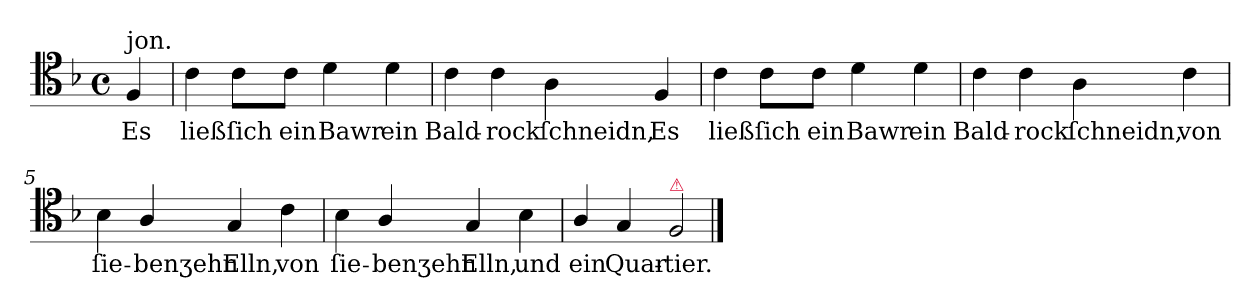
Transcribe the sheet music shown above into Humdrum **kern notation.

**kern	**text
*part1	*part1
*staff1	*staff1
*clefC4	*
*k[b-]	*
*F:ion	*
*M4/4	*
*met(c)	*
=	=
!LO:TX:a:t=jon.	!
4F	Es
=1	=1
4c	ließ
8c\L	ſich
8c\J	ein
4d	Bawr
4d	ein
=2	=2
4c	Bald-
4c	-rock
4A	ſchneidn,
4F	Es
=3	=3
4c	ließ
8c\L	ſich
8c\J	ein
4d	Bawr
4d	ein
=4	=4
4c	Bald-
4c	-rock
4A	ſchneidn,
4c	von
=5	=5
4B-\	ſie-
4A/	-benʒehn
4G	Elln,
4c	von
=6	=6
4B-\	ſie-
4A/	-benʒehn
4G	Elln,
4B-	und
=7	=7
4A/	ein
4G	Quar-
!LO:TX:a:color=crimson:t=⚠	!
!LO:N:vis=2	!
4F	-tier.
==	==
*-	*-
